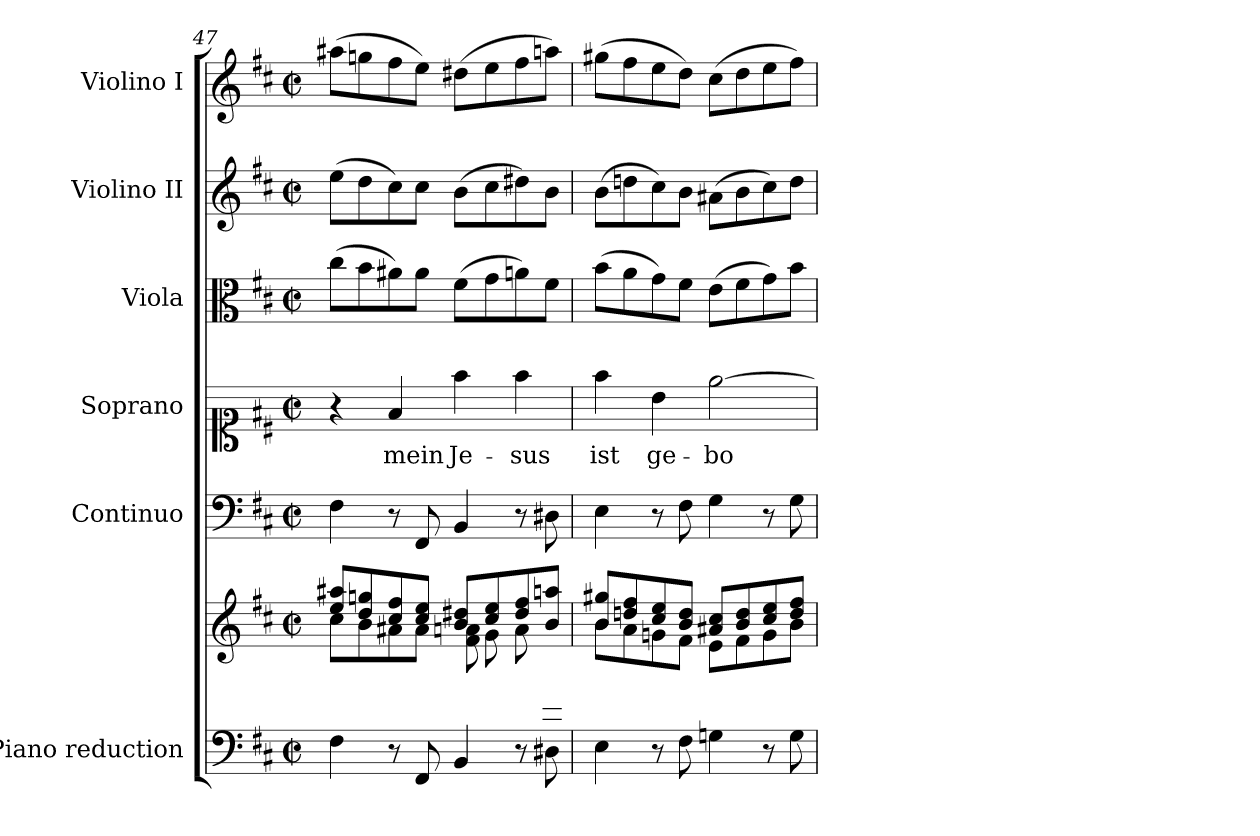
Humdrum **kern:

**kern	**kern	**kern	**kern	**text	**kern	**kern	**kern
*part6	*part6	*part5	*part4	*part4	*part3	*part2	*part1
*staff7	*staff6	*staff5	*staff4	*staff4	*staff3	*staff2	*staff1
*I"Piano reduction	*	*I"Continuo	*I"Soprano	*	*I"Viola	*I"Violino II	*I"Violino I
*I'Pno	*	*	*	*	*I'Vla	*I'Vln	*I'Vln
*clefF4	*clefG2	*clefF4	*clefC1	*	*clefC3	*clefG2	*clefG2
*k[f#c#]	*k[f#c#]	*k[f#c#]	*k[f#c#]	*	*k[f#c#]	*k[f#c#]	*k[f#c#]
*M2/2	*M2/2	*M2/2	*M2/2	*	*M2/2	*M2/2	*M2/2
*met(c|)	*met(c|)	*met(c|)	*met(c|)	*	*met(c|)	*met(c|)	*met(c|)
=47	=47	=47	=47	=47	=47	=47	=47
*^	*^	*	*	*	*	*	*
2..ryy	4F#\	8ee/ 8aa#X/L	8cc#\L	4F#\	4r	.	(>8cc#\L	(>8ee\L	(>8aa#X\L
.	.	8dd/ 8ggn/	8b\	.	.	.	8b\	8dd\	8ggn\
!	!	!	!	!	!	!LO:LY:b	!	!	!
.	8r	8cc#/ 8ff#/	8a#X\	8r	4f#/	mein	8a#X\)	8cc#\)	8ff#\
.	8FF#/	8cc#/ 8ee/J	8a#\J	8FF#/	.	.	8a#\J	8cc#\J	8ee\J)
!	!	!	!	!	!	!LO:LY:b	!	!	!
.	4BB/	8b/ 8dd#X/L	8f#\ 8an\L	4BB/	4ff#\	Je-	(>8f#\L	(>8b\L	(>8dd#X\L
.	.	8cc#/ 8ee/	8g\	.	.	.	8g\	8cc#\	8ee\
!	!	!	!	!	!	!LO:LY:b	!	!	!
.	8r	8dd#/ 8ff#/	8a\	8r	4ff#\	-sus	8an\)	8dd#X\)	8ff#\
8f#/J	8D#X\	8b/ 8aan/J	8ryy	8D#X\	.	.	8f#\J	8b\J	8aan\J)
=48	=48	=48	=48	=48	=48	=48	=48	=48	=48
!	!	!	!	!	!	!LO:LY:b	!	!	!
*v	*v	*	*	*	*	*	*	*	*
4E\	8b/ 8gg#X/L	8b\L	4E\	4ff#\	ist	(>8b\L	(>8b\L	(>8gg#X\L
.	8ddn/ 8ff#/	8a\	.	.	.	8a\	8ddn\	8ff#\
!	!	!	!	!	!LO:LY:b	!	!	!
8r	8cc#/ 8ee/	8gn\	8r	4b\	ge-	8g\)	8cc#\)	8ee\
8F#\	8b/ 8dd/J	8f#\J	8F#\	.	.	8f#\J	8b\J	8dd\J)
!	!	!	!	!	!LO:LY:b	!	!	!
4Gn\	8a#X/ 8cc#/L	8e\L	4G\	[2ee\	-bo-	(>8e\L	(>8a#X\L	(>8cc#\L
.	8b/ 8dd/	8f#\	.	.	.	8f#\	8b\	8dd\
8r	8cc#/ 8ee/	8g\	8r	.	.	8g\)	8cc#\)	8ee\
8G\	8dd/ 8ff#/J	8b\J	8G\	.	.	8b\J	8dd\J	8ff#\J)
*	*v	*v	*	*	*	*	*	*
=	=	=	=	=	=	=	=
*-	*-	*-	*-	*-	*-	*-	*-
